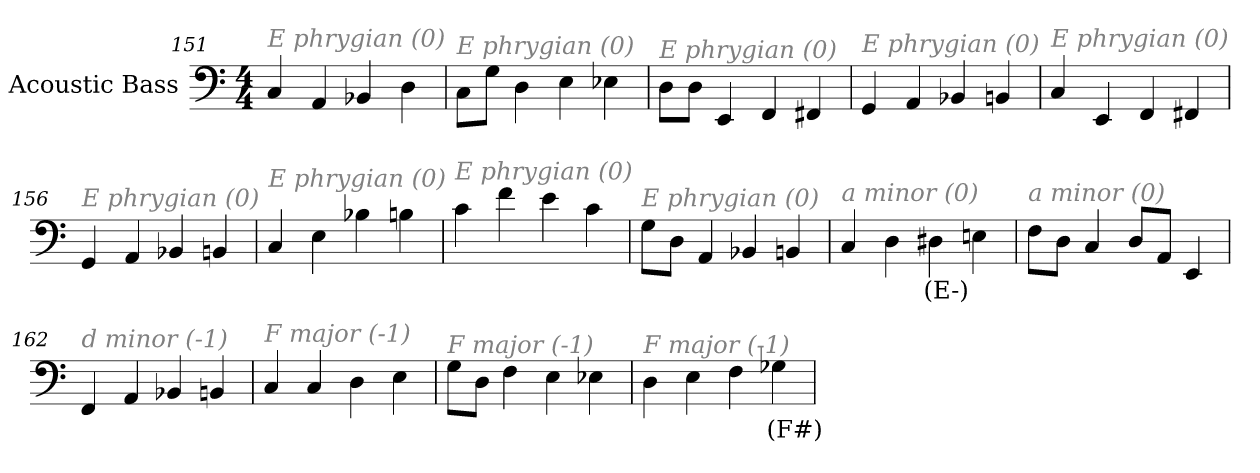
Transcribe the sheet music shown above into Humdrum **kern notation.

**kern	**text
*part1	*part1
*staff1	*staff1
*I"Acoustic Bass	*
*clefF4	*
*ITrd7c12	*
*k[]	*
*C:	*
*M4/4	*
=151	=151
!LO:TX:i:color=#808080:t=E phrygian (0)	!
4CC	.
4AAA	.
4BBB-X	.
4DD	.
=152	=152
!LO:TX:i:color=#808080:t=E phrygian (0)	!
8CCL	.
8GGJ	.
4DD	.
4EE	.
4EE-X	.
=153	=153
!LO:TX:i:color=#808080:t=E phrygian (0)	!
8DDL	.
8DDJ	.
4EEE	.
4FFF	.
4FFF#X	.
=154	=154
!LO:TX:i:color=#808080:t=E phrygian (0)	!
4GGG	.
4AAA	.
4BBB-X	.
4BBBn	.
=155	=155
!LO:TX:i:color=#808080:t=E phrygian (0)	!
4CC	.
4EEE	.
4FFF	.
4FFF#X	.
=156	=156
!LO:TX:i:color=#808080:t=E phrygian (0)	!
4GGG	.
4AAA	.
4BBB-X	.
4BBBn	.
=157	=157
!LO:TX:i:color=#808080:t=E phrygian (0)	!
4CC	.
4EE	.
4BB-X	.
4BBn	.
=158	=158
!LO:TX:i:color=#808080:t=E phrygian (0)	!
4C	.
4F	.
4E	.
4C	.
=159	=159
!LO:TX:i:color=#808080:t=E phrygian (0)	!
8GGL	.
8DDJ	.
4AAA	.
4BBB-X	.
4BBBn	.
=160	=160
!LO:TX:i:color=#808080:t=a minor (0)	!
4CC	.
4DD	.
4DD#Xi	(E-)
4EEn	.
=161	=161
!LO:TX:i:color=#808080:t=a minor (0)	!
8FFL	.
8DDJ	.
4CC	.
8DDL	.
8AAAJ	.
4EEE	.
=162	=162
!LO:TX:i:color=#808080:t=d minor (-1)	!
4FFF	.
4AAA	.
4BBB-X	.
4BBBn	.
=163	=163
!LO:TX:i:color=#808080:t=F major (-1)	!
4CC	.
4CC	.
4DD	.
4EE	.
=164	=164
!LO:TX:i:color=#808080:t=F major (-1)	!
8GGL	.
8DDJ	.
4FF	.
4EE	.
4EE-X	.
=165	=165
!LO:TX:i:color=#808080:t=F major (-1)	!
4DD	.
4EE	.
4FF	.
4GG-Xi	(F#)
=	=
*-	*-
